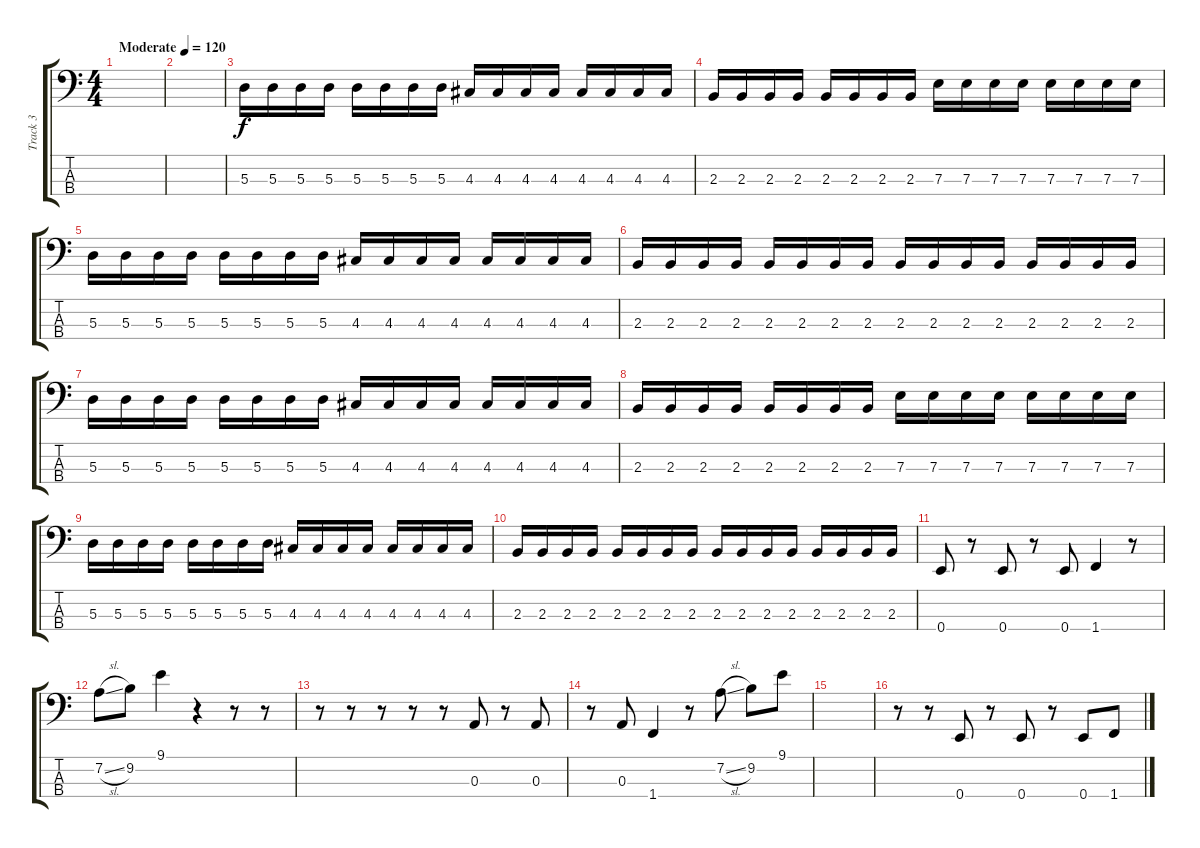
\track ("Track 3" "Track 3") {instrument electricbasspick}
\staff {score tabs}
\tuning (G2 D2 A1 E1) {hide}
\ts (4 4)
\tempo (120 "Moderate")
\clef f4
\ks c
|
|
5.3.16 5.3.16 5.3.16 5.3.16 5.3.16 5.3.16 5.3.16 5.3.16 4.3.16 4.3.16 4.3.16 4.3.16 4.3.16 4.3.16 4.3.16 4.3.16 |
2.3.16 2.3.16 2.3.16 2.3.16 2.3.16 2.3.16 2.3.16 2.3.16 7.3.16 7.3.16 7.3.16 7.3.16 7.3.16 7.3.16 7.3.16 7.3.16 |
5.3.16 5.3.16 5.3.16 5.3.16 5.3.16 5.3.16 5.3.16 5.3.16 4.3.16 4.3.16 4.3.16 4.3.16 4.3.16 4.3.16 4.3.16 4.3.16 |
2.3.16 2.3.16 2.3.16 2.3.16 2.3.16 2.3.16 2.3.16 2.3.16 2.3.16 2.3.16 2.3.16 2.3.16 2.3.16 2.3.16 2.3.16 2.3.16 |
5.3.16 5.3.16 5.3.16 5.3.16 5.3.16 5.3.16 5.3.16 5.3.16 4.3.16 4.3.16 4.3.16 4.3.16 4.3.16 4.3.16 4.3.16 4.3.16 |
2.3.16 2.3.16 2.3.16 2.3.16 2.3.16 2.3.16 2.3.16 2.3.16 7.3.16 7.3.16 7.3.16 7.3.16 7.3.16 7.3.16 7.3.16 7.3.16 |
5.3.16 5.3.16 5.3.16 5.3.16 5.3.16 5.3.16 5.3.16 5.3.16 4.3.16 4.3.16 4.3.16 4.3.16 4.3.16 4.3.16 4.3.16 4.3.16 |
2.3.16 2.3.16 2.3.16 2.3.16 2.3.16 2.3.16 2.3.16 2.3.16 2.3.16 2.3.16 2.3.16 2.3.16 2.3.16 2.3.16 2.3.16 2.3.16 |
0.4.8 r.8 0.4.8 r.8 0.4.8 1.4.4 r.8 |
7.2{sl}.8 9.2.8 9.1.4 r.4 r.8 r.8 |
r.8 r.8 r.8 r.8 r.8 0.3.8 r.8 0.3.8 |
r.8 0.3.8 1.4.4 r.8 7.2{sl}.8 9.2.8 9.1.8 |
|
r.8 r.8 0.4.8 r.8 0.4.8 r.8 0.4.8 1.4.8
